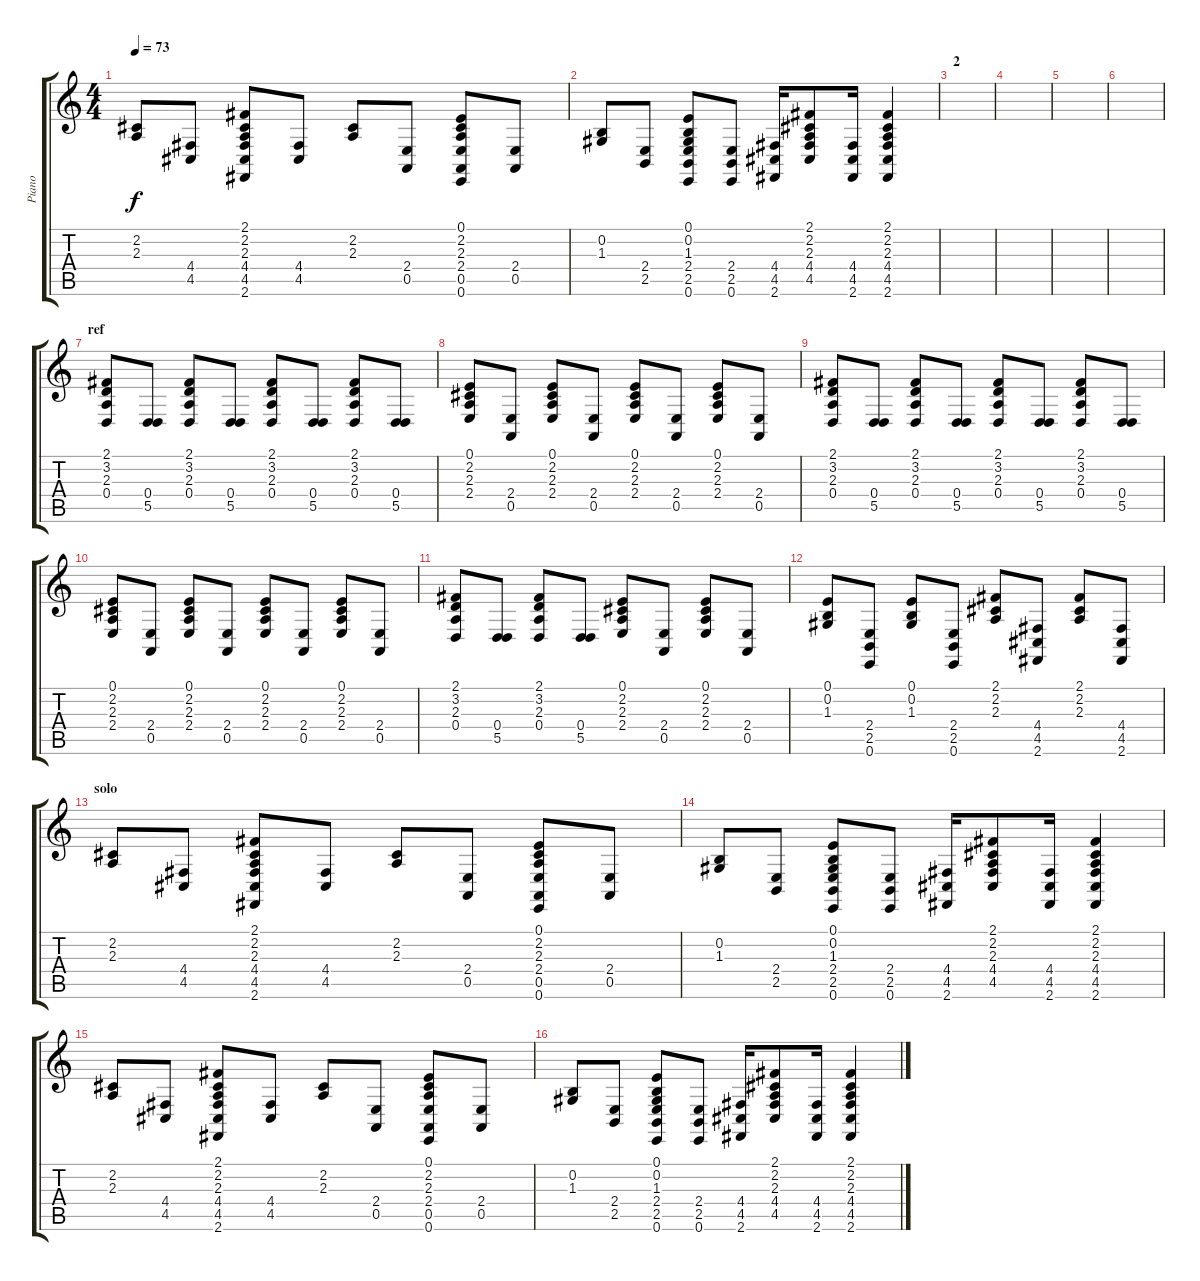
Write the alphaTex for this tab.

\track ("Piano" "Piano") {instrument acousticgrandpiano}
\staff {score tabs}
\tuning (E4 B3 G3 D3 A2 E2) {hide}
\ts (4 4)
\tempo 73
\clef g2
\ks c
(2.2 2.3).8{dy f} (4.4 4.5).8 (2.1 2.2 2.3 4.4 4.5 2.6).8 (4.4 4.5).8 (2.2 2.3).8 (2.4 0.5).8 (0.1 2.2 2.3 2.4 0.5 0.6).8 (2.4 0.5).8 |
(0.2 1.3).8 (2.4 2.5).8 (0.1 0.2 1.3 2.4 2.5 0.6).8 (2.4 2.5 0.6).8 (4.4 4.5 2.6).16 (2.1 2.2 2.3 4.4 4.5).8 (4.4 4.5 2.6).16 (2.1 2.2 2.3 4.4 4.5 2.6).4 |
\section ("" "2")
|
|
|
|
\section ("" "ref")
(2.1 3.2 2.3 0.4).8 (0.4 5.5).8 (2.1 3.2 2.3 0.4).8 (0.4 5.5).8 (2.1 3.2 2.3 0.4).8 (0.4 5.5).8 (2.1 3.2 2.3 0.4).8 (0.4 5.5).8 |
(0.1 2.2 2.3 2.4).8 (2.4 0.5).8 (0.1 2.2 2.3 2.4).8 (2.4 0.5).8 (0.1 2.2 2.3 2.4).8 (2.4 0.5).8 (0.1 2.2 2.3 2.4).8 (2.4 0.5).8 |
(2.1 3.2 2.3 0.4).8 (0.4 5.5).8 (2.1 3.2 2.3 0.4).8 (0.4 5.5).8 (2.1 3.2 2.3 0.4).8 (0.4 5.5).8 (2.1 3.2 2.3 0.4).8 (0.4 5.5).8 |
(0.1 2.2 2.3 2.4).8 (2.4 0.5).8 (0.1 2.2 2.3 2.4).8 (2.4 0.5).8 (0.1 2.2 2.3 2.4).8 (2.4 0.5).8 (0.1 2.2 2.3 2.4).8 (2.4 0.5).8 |
(2.1 3.2 2.3 0.4).8 (0.4 5.5).8 (2.1 3.2 2.3 0.4).8 (0.4 5.5).8 (0.1 2.2 2.3 2.4).8 (2.4 0.5).8 (0.1 2.2 2.3 2.4).8 (2.4 0.5).8 |
(0.1 0.2 1.3).8 (2.4 2.5 0.6).8 (0.1 0.2 1.3).8 (2.4 2.5 0.6).8 (2.1 2.2 2.3).8 (4.4 4.5 2.6).8 (2.1 2.2 2.3).8 (4.4 4.5 2.6).8 |
\section ("" "solo")
(2.2 2.3).8 (4.4 4.5).8 (2.1 2.2 2.3 4.4 4.5 2.6).8 (4.4 4.5).8 (2.2 2.3).8 (2.4 0.5).8 (0.1 2.2 2.3 2.4 0.5 0.6).8 (2.4 0.5).8 |
(0.2 1.3).8 (2.4 2.5).8 (0.1 0.2 1.3 2.4 2.5 0.6).8 (2.4 2.5 0.6).8 (4.4 4.5 2.6).16 (2.1 2.2 2.3 4.4 4.5).8 (4.4 4.5 2.6).16 (2.1 2.2 2.3 4.4 4.5 2.6).4 |
(2.2 2.3).8 (4.4 4.5).8 (2.1 2.2 2.3 4.4 4.5 2.6).8 (4.4 4.5).8 (2.2 2.3).8 (2.4 0.5).8 (0.1 2.2 2.3 2.4 0.5 0.6).8 (2.4 0.5).8 |
(0.2 1.3).8 (2.4 2.5).8 (0.1 0.2 1.3 2.4 2.5 0.6).8 (2.4 2.5 0.6).8 (4.4 4.5 2.6).16 (2.1 2.2 2.3 4.4 4.5).8 (4.4 4.5 2.6).16 (2.1 2.2 2.3 4.4 4.5 2.6).4
